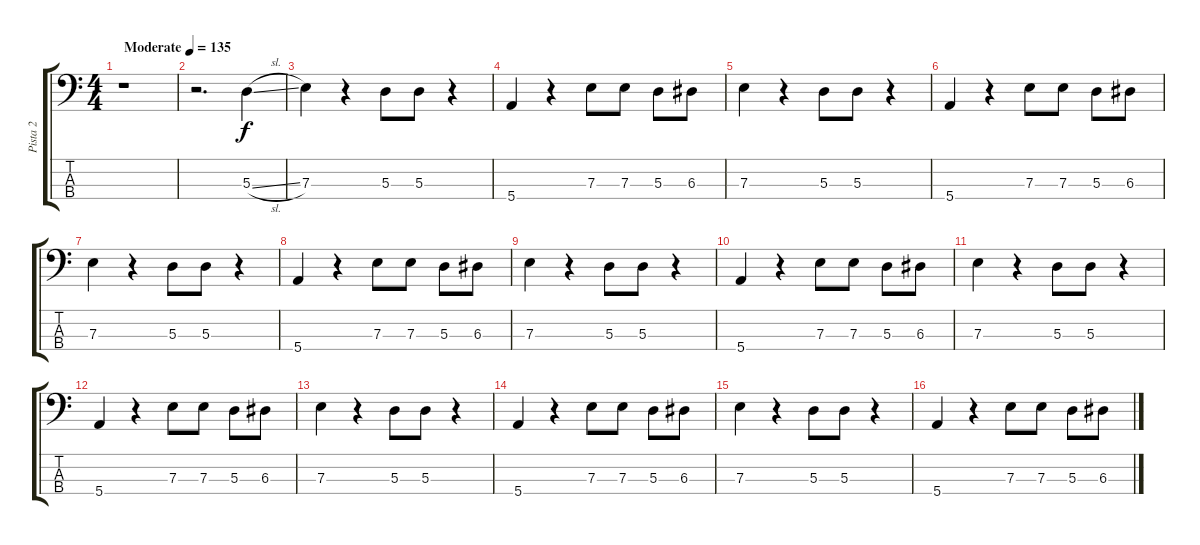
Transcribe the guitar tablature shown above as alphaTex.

\track ("Pista 2" "Pista 2") {instrument electricbassfinger}
\staff {score tabs}
\tuning (G2 D2 A1 E1) {hide}
\ts (4 4)
\tempo (135 "Moderate")
\clef f4
\ks c
r.1{dy f instrument electricbassfinger} |
r.2{d} 5.3{sl}.4 |
7.3.4 r.4 5.3.8 5.3.8 r.4 |
5.4.4 r.4 7.3.8 7.3.8 5.3.8 6.3.8 |
7.3.4 r.4 5.3.8 5.3.8 r.4 |
5.4.4 r.4 7.3.8 7.3.8 5.3.8 6.3.8 |
7.3.4 r.4 5.3.8 5.3.8 r.4 |
5.4.4 r.4 7.3.8 7.3.8 5.3.8 6.3.8 |
7.3.4 r.4 5.3.8 5.3.8 r.4 |
5.4.4 r.4 7.3.8 7.3.8 5.3.8 6.3.8 |
7.3.4 r.4 5.3.8 5.3.8 r.4 |
5.4.4 r.4 7.3.8 7.3.8 5.3.8 6.3.8 |
7.3.4 r.4 5.3.8 5.3.8 r.4 |
5.4.4 r.4 7.3.8 7.3.8 5.3.8 6.3.8 |
7.3.4 r.4 5.3.8 5.3.8 r.4 |
5.4.4 r.4 7.3.8 7.3.8 5.3.8 6.3.8
